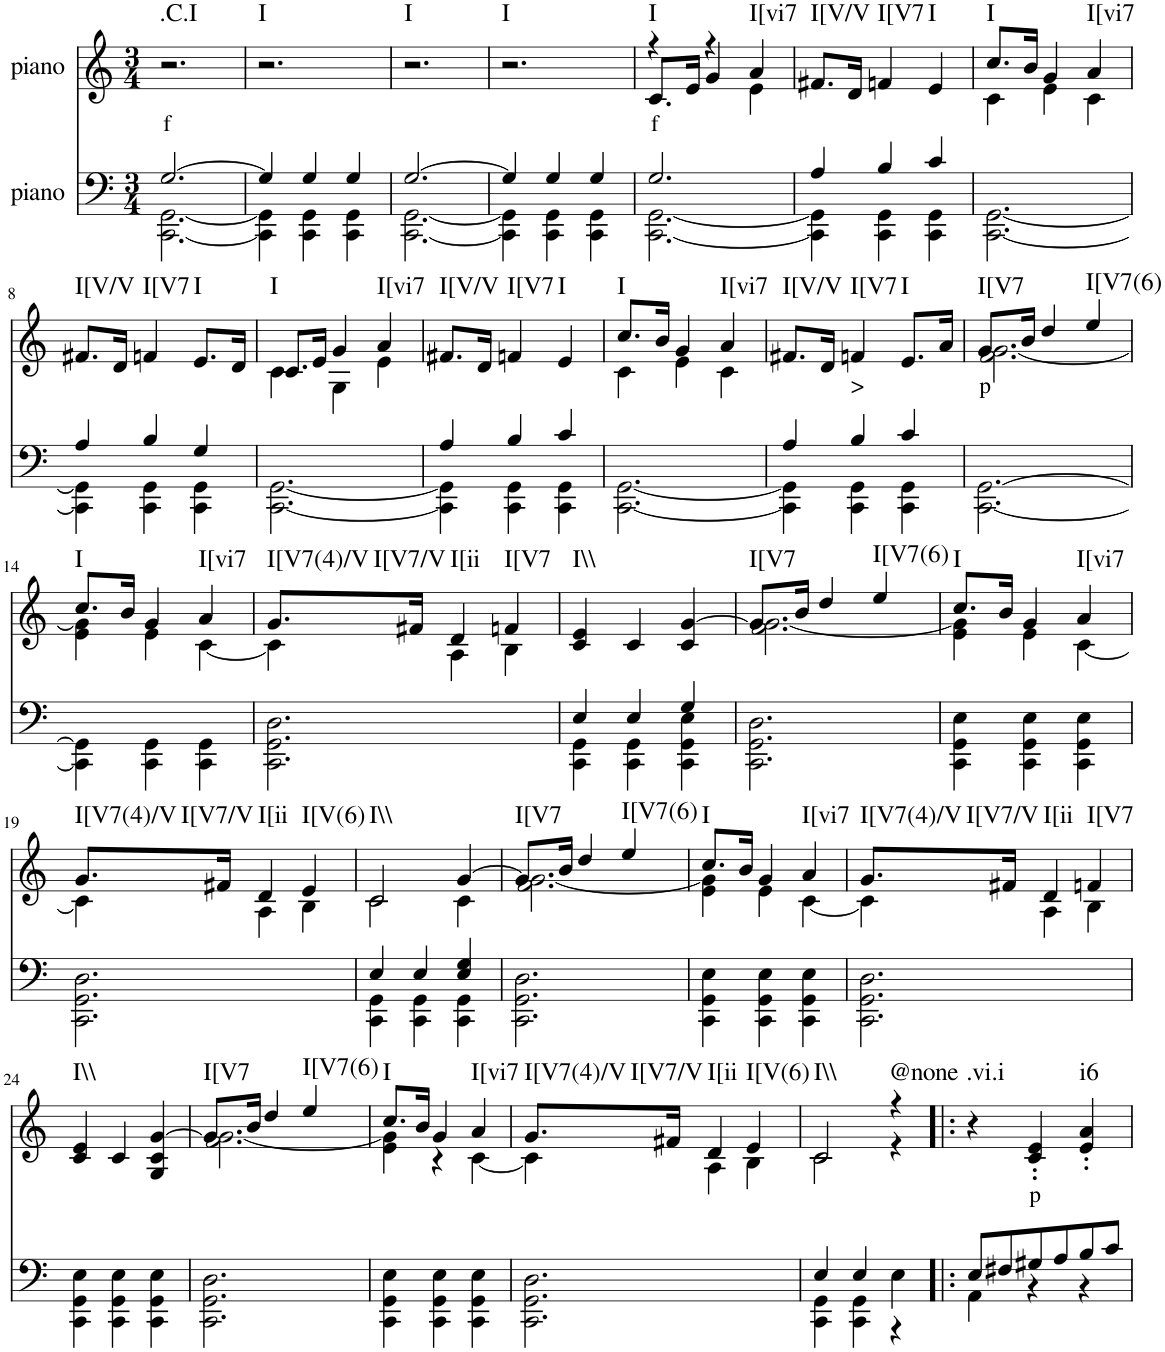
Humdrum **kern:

**kern	**kern	**text	**harte
*part2	*part1	*part1	*part1
*staff2	*staff1	*staff1	*
*I"piano	*I"piano	*	*
*I'Pno	*I'Pno	*	*
*clefF4	*clefG2	*	*
*k[]	*k[]	*	*
*M3/4	*M3/4	*	*
=1	=1	=1	=1
*^	*	*	*
!	!	!	!LO:LY:b	!LO:H:kt=.C.I
[2.G/	[2.CC\ [2.GG\	2.r	f	N
=2	=2	=2	=2	=2
!	!	!	!	!LO:H:kt=I
4G/]	4CC\] 4GG\]	2.r	.	N
4G/	4CC\ 4GG\	.	.	.
4G/	4CC\ 4GG\	.	.	.
=3	=3	=3	=3	=3
!	!	!	!	!LO:H:kt=I
[2.G/	[2.CC\ [2.GG\	2.r	.	N
=4	=4	=4	=4	=4
!	!	!	!	!LO:H:kt=I
4G/]	4CC\] 4GG\]	2.r	.	N
4G/	4CC\ 4GG\	.	.	.
4G/	4CC\ 4GG\	.	.	.
=5	=5	=5	=5	=5
*	*	*^	*	*
!	!	!	!	!LO:LY:b	!LO:H:kt=I
2.G/	[2.CC\ [2.GG\	4r	8.c/L	f	N
.	.	.	16e/Jk	.	.
.	.	4r	4g/	.	.
!	!	!	!	!	!LO:H:kt=I[vi7
.	.	4a/	4e\	.	N
=6	=6	=6	=6	=6	=6
!	!	!	!	!	!LO:H:kt=I[V/V
*	*	*v	*v	*	*
4A/	4CC\] 4GG\]	8.f#X/L	.	N
.	.	16d/Jk	.	.
!	!	!	!	!LO:H:kt=I[V7
4B/	4CC\ 4GG\	4fn/	.	N
!	!	!	!	!LO:H:kt=I
4c/	4CC\ 4GG\	4e/	.	N
=7	=7	=7	=7	=7
*	*	*^	*	*
!	!	!	!	!	!LO:H:kt=I
*v	*v	*	*	*	*
[2.CC\ [2.GG\	8.cc/L	4c\	.	N
.	16b/Jk	.	.	.
.	4g/	4e\	.	.
!	!	!	!	!LO:H:kt=I[vi7
.	4a/	4c\	.	N
!!LO:LB:g=z
=8	=8	=8	=8	=8
*^	*	*	*	*
!	!	!	!	!	!LO:H:kt=I[V/V
*	*	*v	*v	*	*
4A/	4CC\] 4GG\]	8.f#X/L	.	N
.	.	16d/Jk	.	.
!	!	!	!	!LO:H:kt=I[V7
4B/	4CC\ 4GG\	4fn/	.	N
!	!	!	!	!LO:H:kt=I
4G/	4CC\ 4GG\	8.e/L	.	N
.	.	16d/Jk	.	.
*v	*v	*	*	*
=9	=9	=9	=9
*	*^	*	*
!	!	!	!	!LO:H:kt=I
[2.CC\ [2.GG\	8.c/L	4c\	.	N
.	16e/Jk	.	.	.
.	4g/	4G\	.	.
!	!	!	!	!LO:H:kt=I[vi7
.	4a/	4e\	.	N
=10	=10	=10	=10	=10
*^	*	*	*	*
!	!	!	!	!	!LO:H:kt=I[V/V
*	*	*v	*v	*	*
4A/	4CC\] 4GG\]	8.f#X/L	.	N
.	.	16d/Jk	.	.
!	!	!	!	!LO:H:kt=I[V7
4B/	4CC\ 4GG\	4fn/	.	N
!	!	!	!	!LO:H:kt=I
4c/	4CC\ 4GG\	4e/	.	N
=11	=11	=11	=11	=11
*	*	*^	*	*
!	!	!	!	!	!LO:H:kt=I
*v	*v	*	*	*	*
[2.CC\ [2.GG\	8.cc/L	4c\	.	N
.	16b/Jk	.	.	.
.	4g/	4e\	.	.
!	!	!	!	!LO:H:kt=I[vi7
.	4a/	4c\	.	N
=12	=12	=12	=12	=12
*^	*	*	*	*
!	!	!	!	!	!LO:H:kt=I[V/V
*	*	*v	*v	*	*
4A/	4CC\] 4GG\]	8.f#X/L	.	N
.	.	16d/Jk	.	.
!	!	!	!LO:LY:b	!LO:H:kt=I[V7
4B/	4CC\ 4GG\	4fn/	>	N
!	!	!	!	!LO:H:kt=I
4c/	4CC\ 4GG\	8.e/L	.	N
.	.	16a/Jk	.	.
*v	*v	*	*	*
=13	=13	=13	=13
*	*^	*	*
!	!	!	!LO:LY:b	!LO:H:kt=I[V7
[2.CC\ [2.GG\	8.g/L	2.f\ [2.g\	p	N
.	16b/Jk	.	.	.
.	4dd/	.	.	.
!	!	!	!	!LO:H:kt=I[V7(6)
.	4ee/	.	.	N
!!LO:LB:g=z	!!
=14	=14	=14	=14	=14
!	!	!	!	!LO:H:kt=I
4CC\] 4GG\]	8.cc/L	4e\ 4g\]	.	N
.	16b/Jk	.	.	.
4CC\ 4GG\	4g/	4e\	.	.
!	!	!	!	!LO:H:kt=I[vi7
4CC\ 4GG\	4a/	[4c\	.	N
=15	=15	=15	=15	=15
!	!	!	!	!LO:H:n=1:kt=I[V7(4)/V
!	!	!	!	!LO:H:n=2:kt=I[V7/V
2.CC\ 2.GG\ 2.D\	8.g/L	4c\]	.	N N
.	16f#X/Jk	.	.	.
!	!	!	!	!LO:H:kt=I[ii
.	4d/	4A\	.	N
!	!	!	!	!LO:H:kt=I[V7
.	4fn/	4B\	.	N
=16	=16	=16	=16	=16
*^	*	*	*	*
!	!	!	!	!	!LO:H:kt=I\\
*	*	*v	*v	*	*
4E/	4CC\ 4GG\	4c/ 4e/	.	N
4E/	4CC\ 4GG\	4c/	.	.
4G/	4CC\ 4GG\ 4E\	4c/ [4g/	.	.
=17	=17	=17	=17	=17
*	*	*^	*	*
!	!	!	!	!	!LO:H:kt=I[V7
*v	*v	*	*	*	*
2.CC\ 2.GG\ 2.D\	8.g/L]	2.f\ [2.g\	.	N
.	16b/Jk	.	.	.
.	4dd/	.	.	.
!	!	!	!	!LO:H:kt=I[V7(6)
.	4ee/	.	.	N
=18	=18	=18	=18	=18
!	!	!	!	!LO:H:kt=I
4CC\ 4GG\ 4E\	8.cc/L	4e\ 4g\]	.	N
.	16b/Jk	.	.	.
4CC\ 4GG\ 4E\	4g/	4e\	.	.
!	!	!	!	!LO:H:kt=I[vi7
4CC\ 4GG\ 4E\	4a/	[4c\	.	N
!!LO:LB:g=z	!!
=19	=19	=19	=19	=19
!	!	!	!	!LO:H:n=1:kt=I[V7(4)/V
!	!	!	!	!LO:H:n=2:kt=I[V7/V
2.CC\ 2.GG\ 2.D\	8.g/L	4c\]	.	N N
.	16f#X/Jk	.	.	.
!	!	!	!	!LO:H:kt=I[ii
.	4d/	4A\	.	N
!	!	!	!	!LO:H:kt=I[V(6)
.	4e/	4B\	.	N
=20	=20	=20	=20	=20
*^	*	*	*	*
!	!	!	!	!	!LO:H:kt=I\\
4E/	4CC\ 4GG\	2c/	2c\	.	N
4E/	4CC\ 4GG\	.	.	.	.
4E/ 4G/	4CC\ 4GG\	[4g/	4c\	.	.
=21	=21	=21	=21	=21	=21
!	!	!	!	!	!LO:H:kt=I[V7
*v	*v	*	*	*	*
2.CC\ 2.GG\ 2.D\	8.g/L]	2.f\ [2.g\	.	N
.	16b/Jk	.	.	.
.	4dd/	.	.	.
!	!	!	!	!LO:H:kt=I[V7(6)
.	4ee/	.	.	N
=22	=22	=22	=22	=22
!	!	!	!	!LO:H:kt=I
4CC\ 4GG\ 4E\	8.cc/L	4e\ 4g\]	.	N
.	16b/Jk	.	.	.
4CC\ 4GG\ 4E\	4g/	4e\	.	.
!	!	!	!	!LO:H:kt=I[vi7
4CC\ 4GG\ 4E\	4a/	[4c\	.	N
=23	=23	=23	=23	=23
!	!	!	!	!LO:H:n=1:kt=I[V7(4)/V
!	!	!	!	!LO:H:n=2:kt=I[V7/V
2.CC\ 2.GG\ 2.D\	8.g/L	4c\]	.	N N
.	16f#X/Jk	.	.	.
!	!	!	!	!LO:H:kt=I[ii
.	4d/	4A\	.	N
!	!	!	!	!LO:H:kt=I[V7
.	4fn/	4B\	.	N
!!LO:LB:g=z
=24	=24	=24	=24	=24
!	!	!	!	!LO:H:kt=I\\
*	*v	*v	*	*
4CC\ 4GG\ 4E\	4c/ 4e/	.	N
4CC\ 4GG\ 4E\	4c/	.	.
4CC\ 4GG\ 4E\	4G/ 4c/ [4g/	.	.
=25	=25	=25	=25
*	*^	*	*
!	!	!	!	!LO:H:kt=I[V7
2.CC\ 2.GG\ 2.D\	8.g/L]	2.f\ [2.g\	.	N
.	16b/Jk	.	.	.
.	4dd/	.	.	.
!	!	!	!	!LO:H:kt=I[V7(6)
.	4ee/	.	.	N
=26	=26	=26	=26	=26
!	!	!	!	!LO:H:kt=I
4CC\ 4GG\ 4E\	8.cc/L	4e\ 4g\]	.	N
.	16b/Jk	.	.	.
4CC\ 4GG\ 4E\	4g/	4r	.	.
!	!	!	!	!LO:H:kt=I[vi7
4CC\ 4GG\ 4E\	4a/	[4c\	.	N
=27	=27	=27	=27	=27
!	!	!	!	!LO:H:n=1:kt=I[V7(4)/V
!	!	!	!	!LO:H:n=2:kt=I[V7/V
2.CC\ 2.GG\ 2.D\	8.g/L	4c\]	.	N N
.	16f#X/Jk	.	.	.
!	!	!	!	!LO:H:kt=I[ii
.	4d/	4A\	.	N
!	!	!	!	!LO:H:kt=I[V(6)
.	4e/	4B\	.	N
=28	=28	=28	=28	=28
*^	*	*	*	*
!	!	!	!	!	!LO:H:kt=I\\
4E/	4CC\ 4GG\	2c\	2c/	.	N
4E/	4CC\ 4GG\	.	.	.	.
!	!	!	!	!	!LO:H:kt=@none
4E\	4r	4r	4r	.	N
=29!|:	=29!|:	=29!|:	=29!|:	=29!|:	=29!|:
!	!	!	!	!	!LO:H:kt=.vi.i
*	*	*v	*v	*	*
8E/L	4AA\	4r	.	N
8F#X/	.	.	.	.
!	!	!	!LO:LY:b	!
8G#X/	4r	4c/' 4e/'	p	.
8A/	.	.	.	.
!	!	!	!	!LO:H:kt=i6
8B/	4r	4e/' 4a/'	.	N
8c/J	.	.	.	.
*v	*v	*	*	*
=	=	=	=
*-	*-	*-	*-
